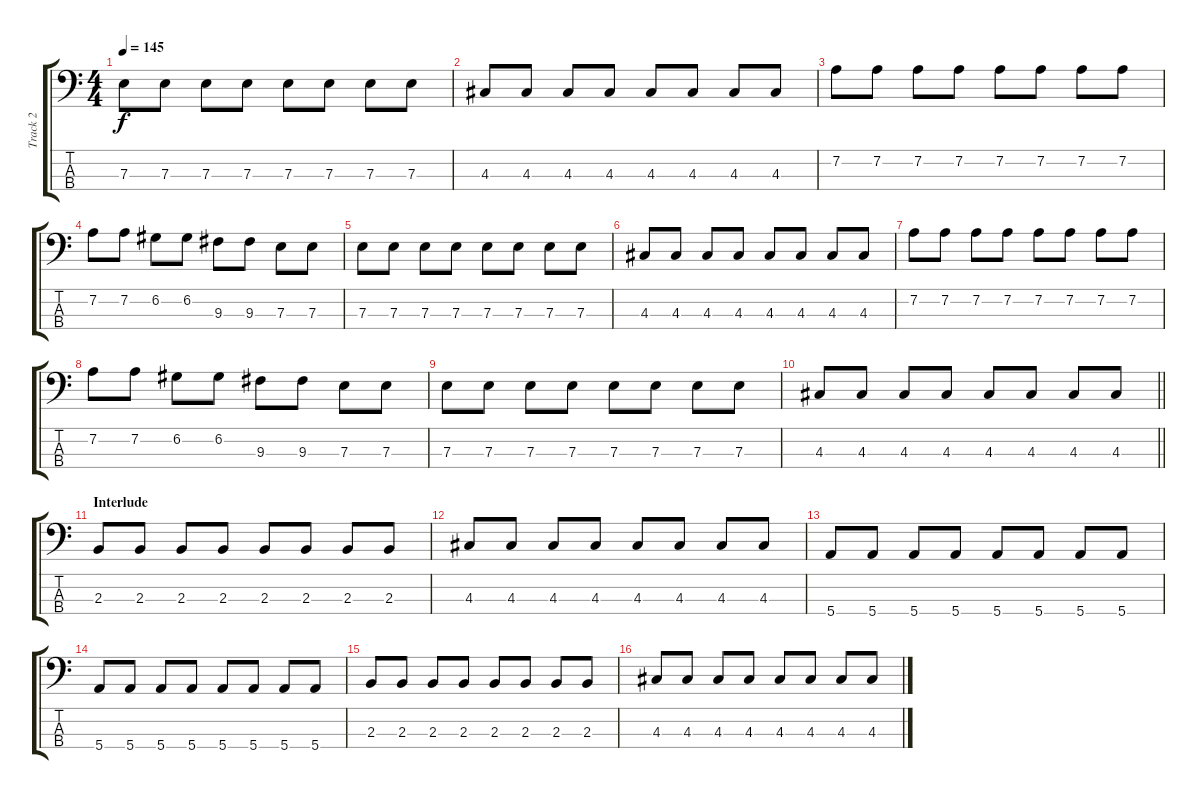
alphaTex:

\track ("Track 2" "Track 2") {instrument electricbasspick}
\staff {score tabs}
\tuning (G2 D2 A1 E1) {hide}
\ts (4 4)
\tempo 145
\clef f4
\ks c
7.3.8{dy f} 7.3.8 7.3.8 7.3.8 7.3.8 7.3.8 7.3.8 7.3.8 |
4.3.8 4.3.8 4.3.8 4.3.8 4.3.8 4.3.8 4.3.8 4.3.8 |
7.2.8 7.2.8 7.2.8 7.2.8 7.2.8 7.2.8 7.2.8 7.2.8 |
7.2.8 7.2.8 6.2.8 6.2.8 9.3.8 9.3.8 7.3.8 7.3.8 |
7.3.8 7.3.8 7.3.8 7.3.8 7.3.8 7.3.8 7.3.8 7.3.8 |
4.3.8 4.3.8 4.3.8 4.3.8 4.3.8 4.3.8 4.3.8 4.3.8 |
7.2.8 7.2.8 7.2.8 7.2.8 7.2.8 7.2.8 7.2.8 7.2.8 |
7.2.8 7.2.8 6.2.8 6.2.8 9.3.8 9.3.8 7.3.8 7.3.8 |
7.3.8 7.3.8 7.3.8 7.3.8 7.3.8 7.3.8 7.3.8 7.3.8 |
\barLineRight lightlight
4.3.8 4.3.8 4.3.8 4.3.8 4.3.8 4.3.8 4.3.8 4.3.8 |
\section ("" "Interlude")
2.3.8 2.3.8 2.3.8 2.3.8 2.3.8 2.3.8 2.3.8 2.3.8 |
4.3.8 4.3.8 4.3.8 4.3.8 4.3.8 4.3.8 4.3.8 4.3.8 |
5.4.8 5.4.8 5.4.8 5.4.8 5.4.8 5.4.8 5.4.8 5.4.8 |
5.4.8 5.4.8 5.4.8 5.4.8 5.4.8 5.4.8 5.4.8 5.4.8 |
2.3.8 2.3.8 2.3.8 2.3.8 2.3.8 2.3.8 2.3.8 2.3.8 |
4.3.8 4.3.8 4.3.8 4.3.8 4.3.8 4.3.8 4.3.8 4.3.8
